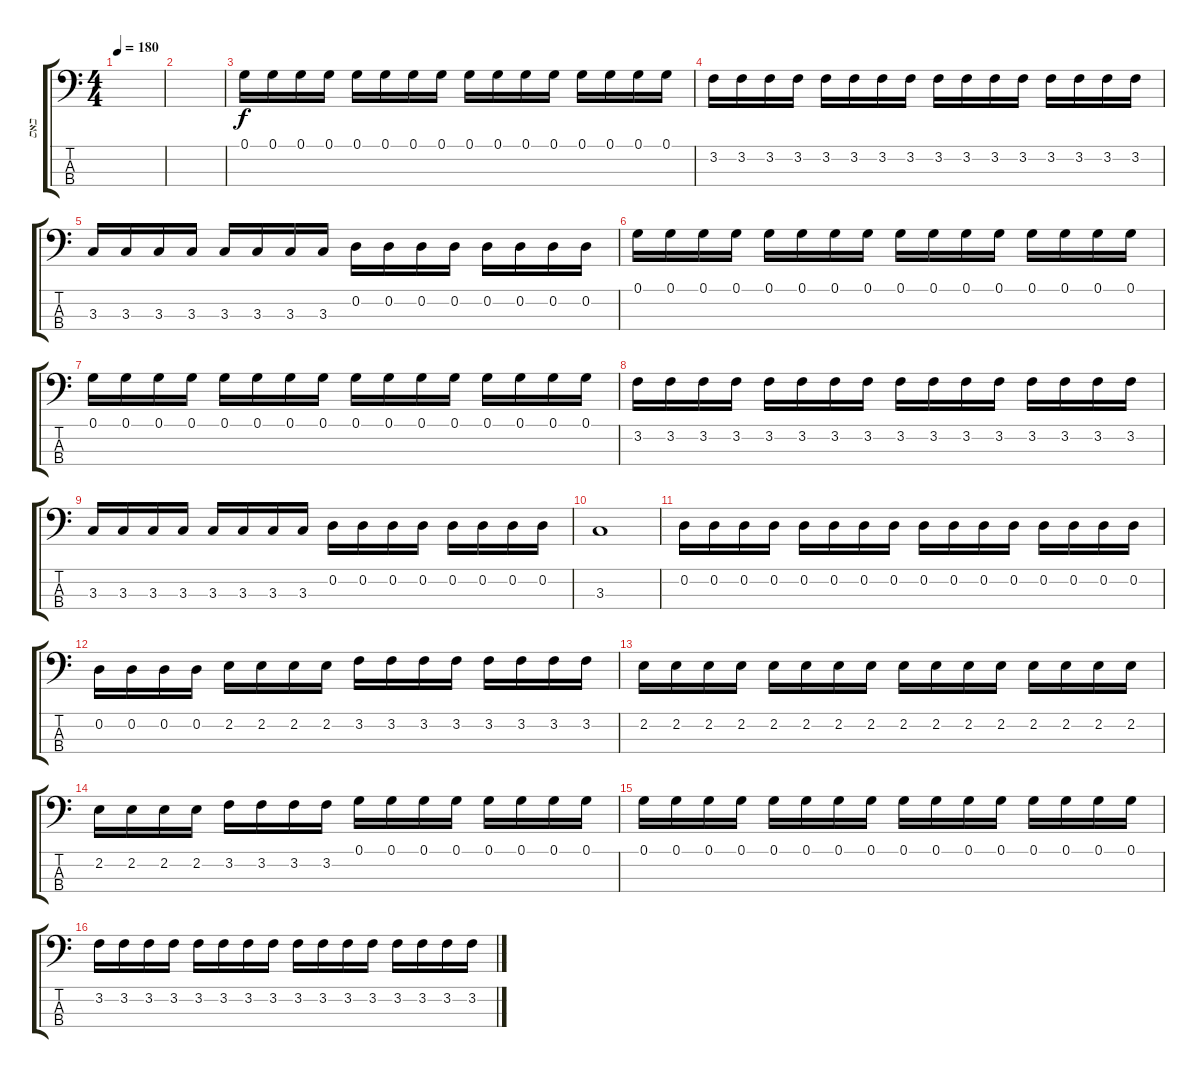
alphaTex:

\track ("באס" "באס") {instrument electricbasspick}
\staff {score tabs}
\tuning (G2 D2 A1 E1) {hide}
\ts (4 4)
\tempo 180
\clef f4
\ks c
|
|
0.1.16 0.1.16 0.1.16 0.1.16 0.1.16 0.1.16 0.1.16 0.1.16 0.1.16 0.1.16 0.1.16 0.1.16 0.1.16 0.1.16 0.1.16 0.1.16 |
3.2.16 3.2.16 3.2.16 3.2.16 3.2.16 3.2.16 3.2.16 3.2.16 3.2.16 3.2.16 3.2.16 3.2.16 3.2.16 3.2.16 3.2.16 3.2.16 |
3.3.16 3.3.16 3.3.16 3.3.16 3.3.16 3.3.16 3.3.16 3.3.16 0.2.16 0.2.16 0.2.16 0.2.16 0.2.16 0.2.16 0.2.16 0.2.16 |
0.1.16 0.1.16 0.1.16 0.1.16 0.1.16 0.1.16 0.1.16 0.1.16 0.1.16 0.1.16 0.1.16 0.1.16 0.1.16 0.1.16 0.1.16 0.1.16 |
0.1.16 0.1.16 0.1.16 0.1.16 0.1.16 0.1.16 0.1.16 0.1.16 0.1.16 0.1.16 0.1.16 0.1.16 0.1.16 0.1.16 0.1.16 0.1.16 |
3.2.16 3.2.16 3.2.16 3.2.16 3.2.16 3.2.16 3.2.16 3.2.16 3.2.16 3.2.16 3.2.16 3.2.16 3.2.16 3.2.16 3.2.16 3.2.16 |
3.3.16 3.3.16 3.3.16 3.3.16 3.3.16 3.3.16 3.3.16 3.3.16 0.2.16 0.2.16 0.2.16 0.2.16 0.2.16 0.2.16 0.2.16 0.2.16 |
3.3.1 |
0.2.16 0.2.16 0.2.16 0.2.16 0.2.16 0.2.16 0.2.16 0.2.16 0.2.16 0.2.16 0.2.16 0.2.16 0.2.16 0.2.16 0.2.16 0.2.16 |
0.2.16 0.2.16 0.2.16 0.2.16 2.2.16 2.2.16 2.2.16 2.2.16 3.2.16 3.2.16 3.2.16 3.2.16 3.2.16 3.2.16 3.2.16 3.2.16 |
2.2.16 2.2.16 2.2.16 2.2.16 2.2.16 2.2.16 2.2.16 2.2.16 2.2.16 2.2.16 2.2.16 2.2.16 2.2.16 2.2.16 2.2.16 2.2.16 |
2.2.16 2.2.16 2.2.16 2.2.16 3.2.16 3.2.16 3.2.16 3.2.16 0.1.16 0.1.16 0.1.16 0.1.16 0.1.16 0.1.16 0.1.16 0.1.16 |
0.1.16 0.1.16 0.1.16 0.1.16 0.1.16 0.1.16 0.1.16 0.1.16 0.1.16 0.1.16 0.1.16 0.1.16 0.1.16 0.1.16 0.1.16 0.1.16 |
3.2.16 3.2.16 3.2.16 3.2.16 3.2.16 3.2.16 3.2.16 3.2.16 3.2.16 3.2.16 3.2.16 3.2.16 3.2.16 3.2.16 3.2.16 3.2.16
